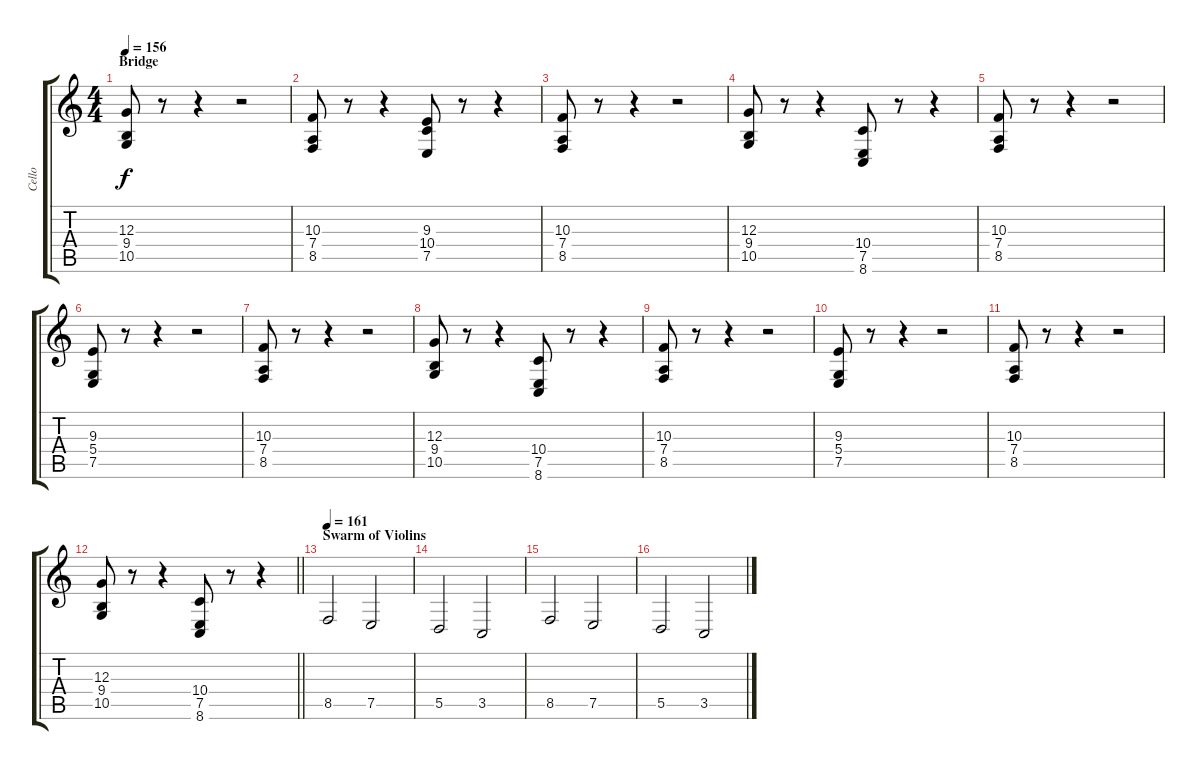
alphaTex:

\track ("Cello" "Cello") {instrument cello}
\staff {score tabs}
\tuning (E4 B3 G3 D3 A2 E2) {hide}
\ts (4 4)
\section ("" "Bridge")
\tempo 156
\clef g2
\ks c
(12.3 9.4 10.5).8{dy f} r.8 r.4 r.2 |
(10.3 7.4 8.5).8 r.8 r.4 (9.3 10.4 7.5).8 r.8 r.4 |
(10.3 7.4 8.5).8 r.8 r.4 r.2 |
(12.3 9.4 10.5).8 r.8 r.4 (10.4 7.5 8.6).8 r.8 r.4 |
(10.3 7.4 8.5).8 r.8 r.4 r.2 |
(9.3 5.4 7.5).8 r.8 r.4 r.2 |
(10.3 7.4 8.5).8 r.8 r.4 r.2 |
(12.3 9.4 10.5).8 r.8 r.4 (10.4 7.5 8.6).8 r.8 r.4 |
(10.3 7.4 8.5).8 r.8 r.4 r.2 |
(9.3 5.4 7.5).8 r.8 r.4 r.2 |
(10.3 7.4 8.5).8 r.8 r.4 r.2 |
\barLineRight lightlight
(12.3 9.4 10.5).8 r.8 r.4 (10.4 7.5 8.6).8 r.8 r.4 |
\section ("" "Swarm of Violins")
\tempo 161
8.5.2 7.5.2 |
5.5.2 3.5.2 |
8.5.2 7.5.2 |
5.5.2 3.5.2
